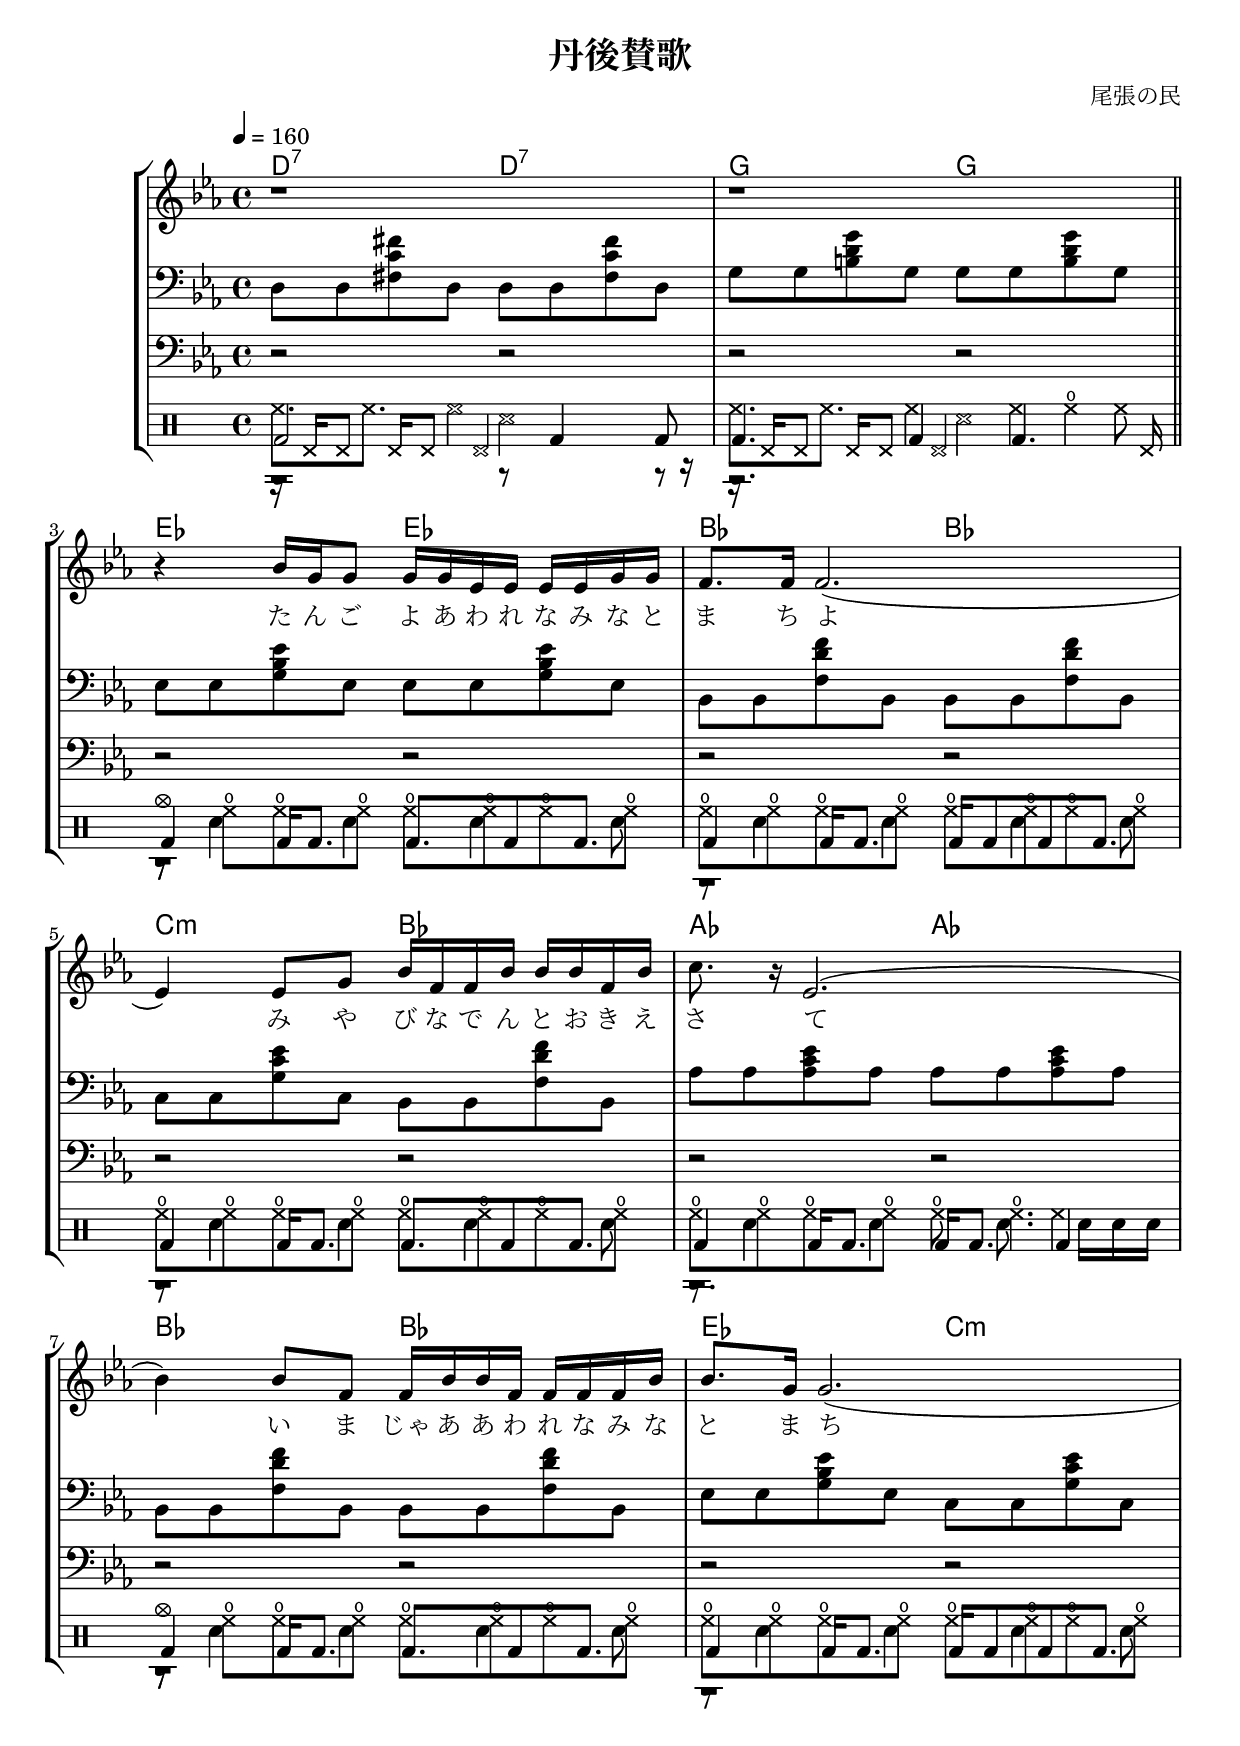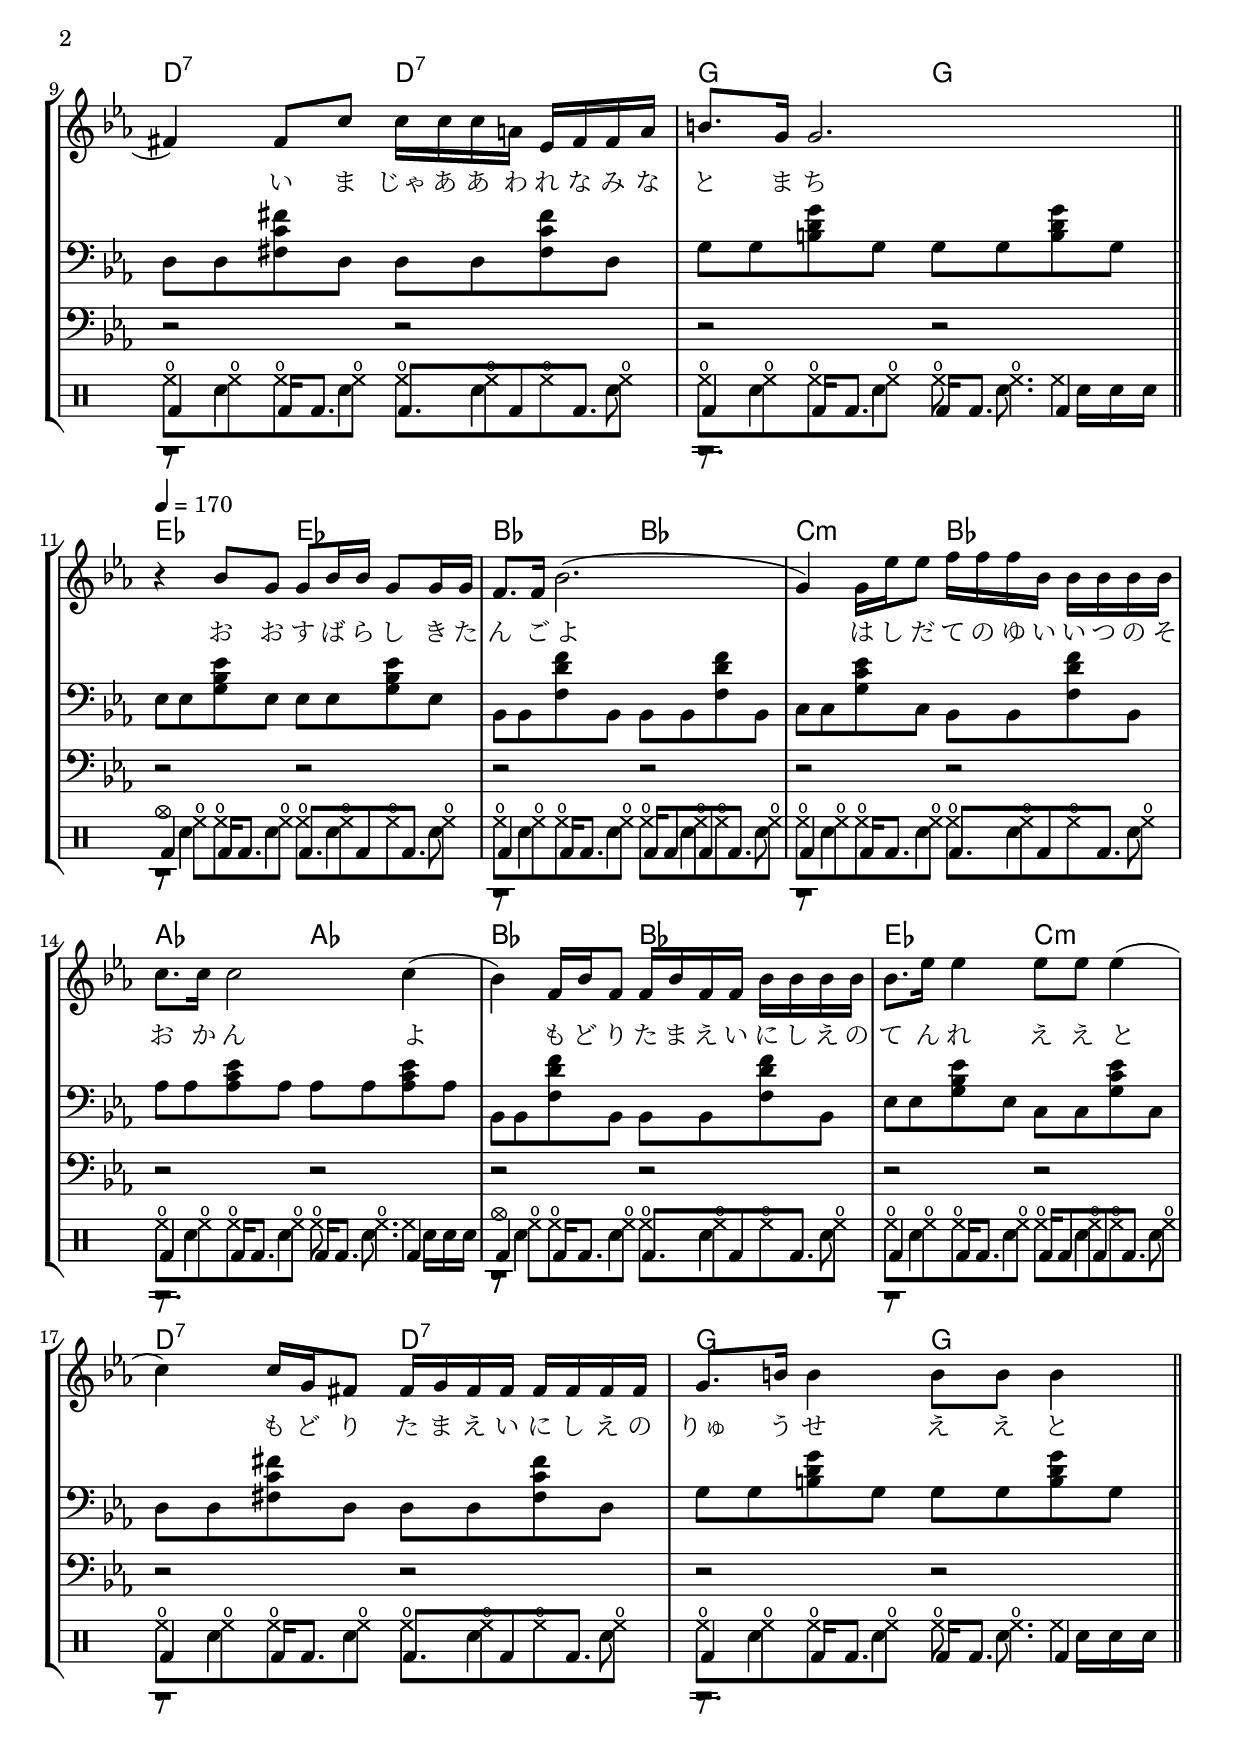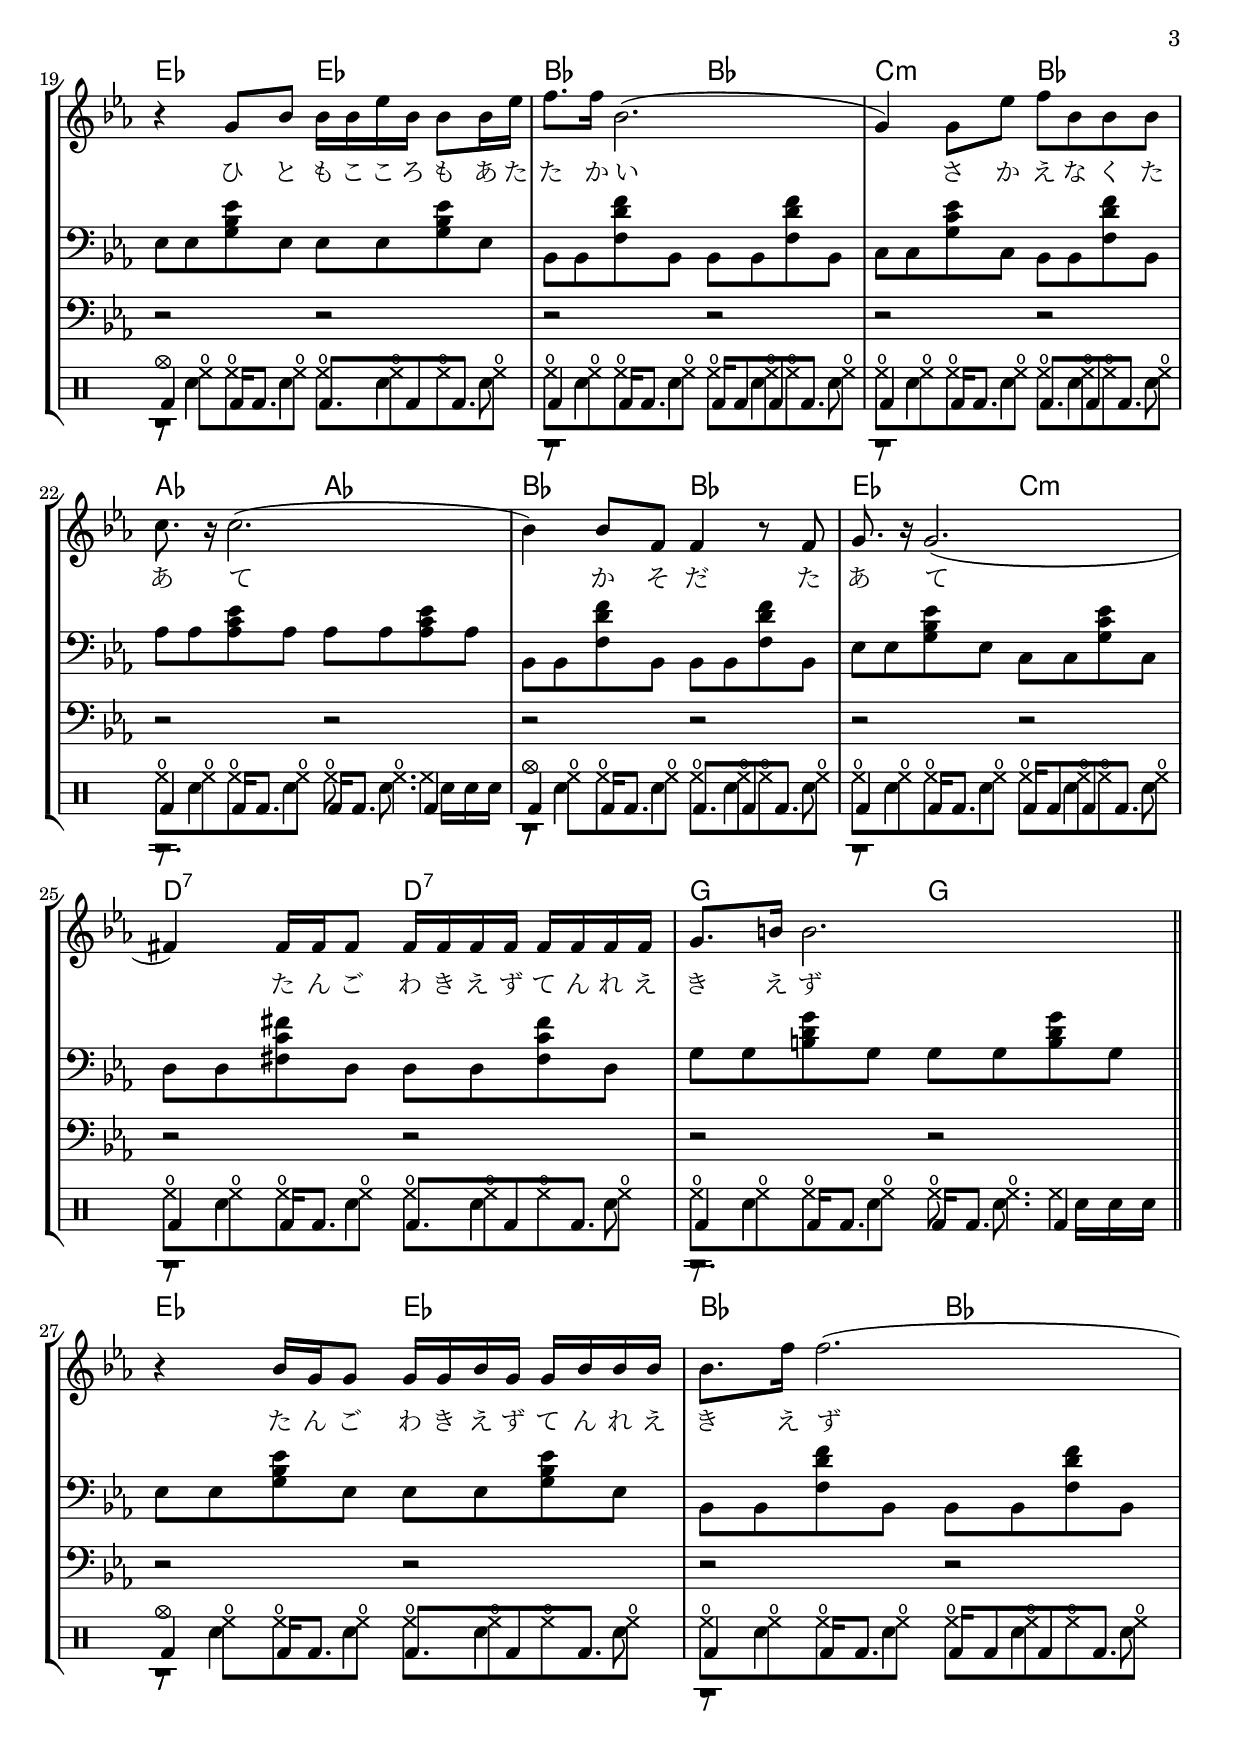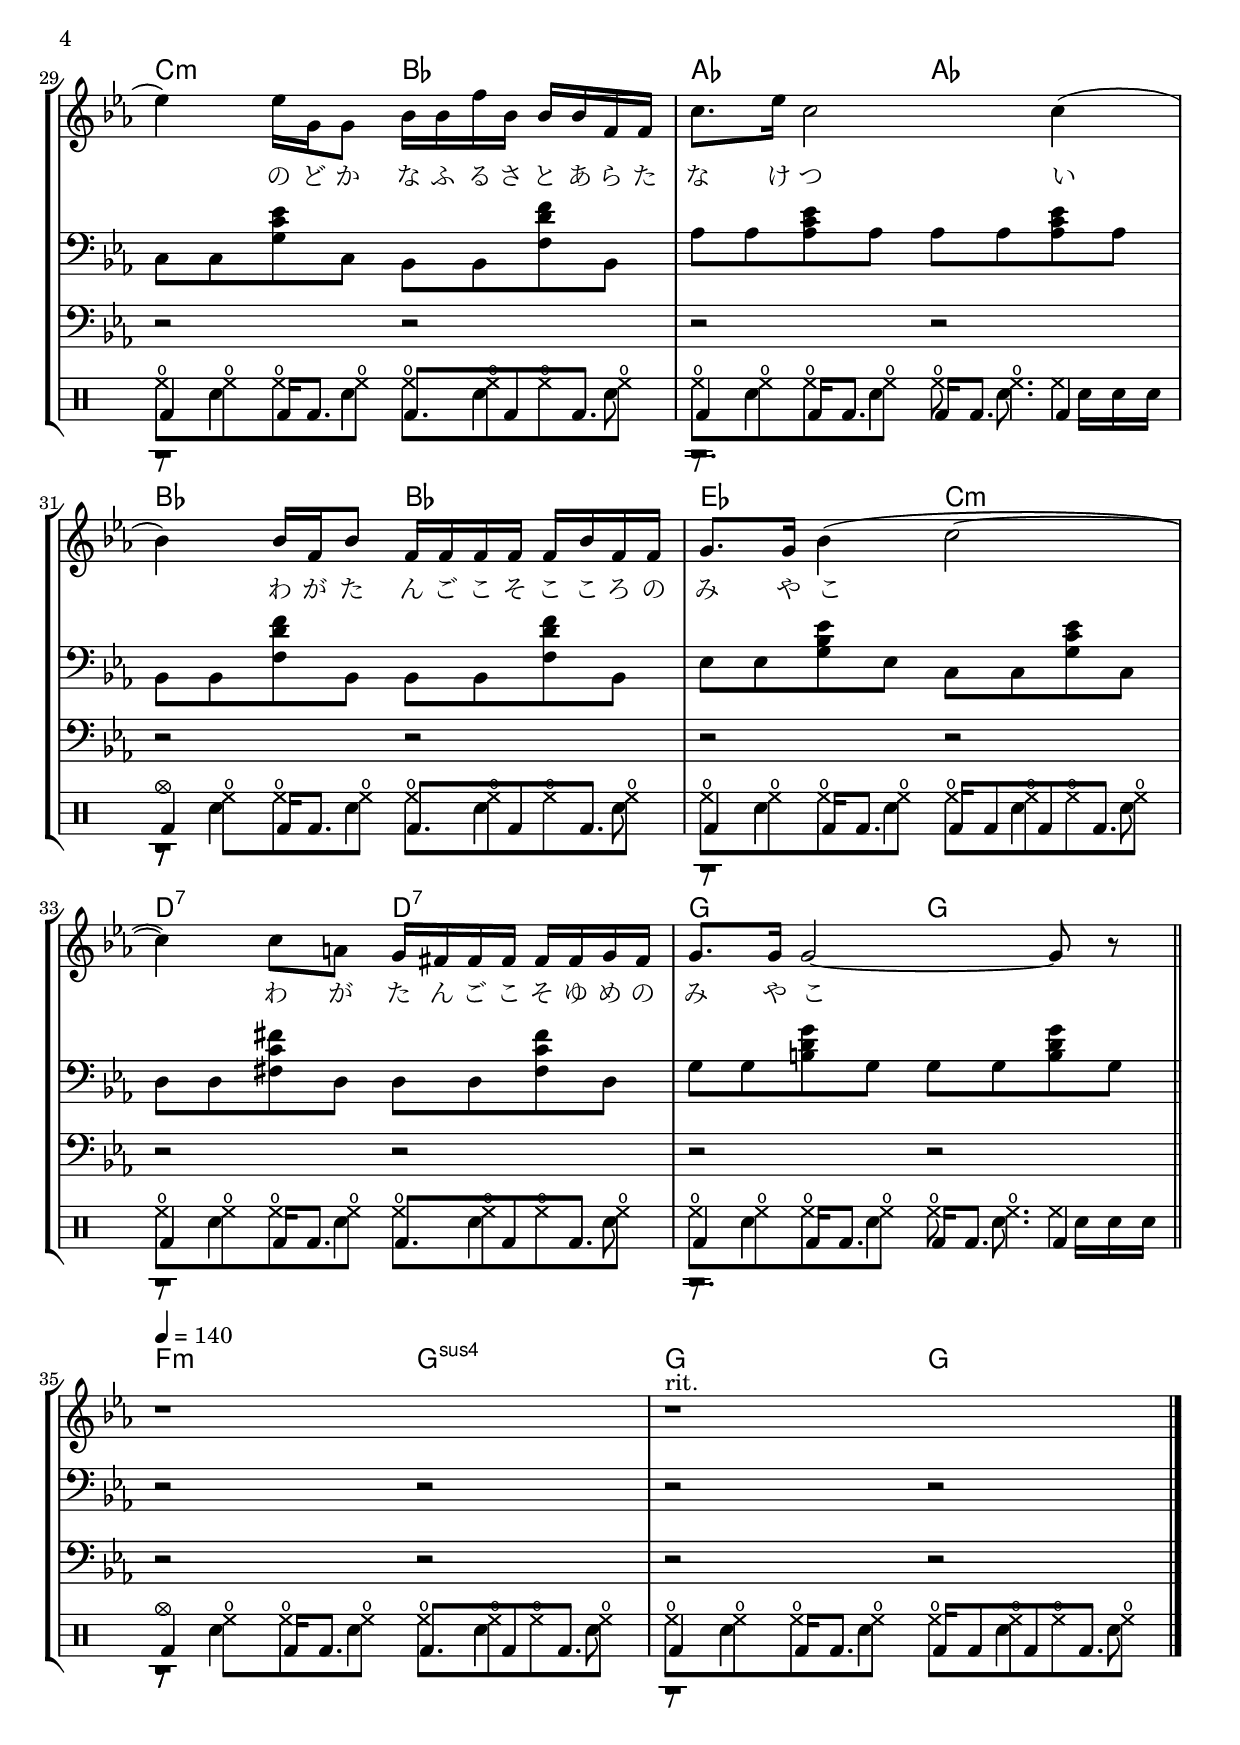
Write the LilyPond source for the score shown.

\version "2.12.1"

\header {
	title = \markup {丹後賛歌}
	composer = \markup \center-column {尾張の民}
}

harmony = \chordmode {
	d2:7 d:7 g g 

	es es bes bes c:m bes as as bes bes es c:m d:7 d:7 g g 

	es es bes bes c:m bes as as bes bes es c:m d:7 d:7 g g 

	es es bes bes c:m bes as as bes bes es c:m d:7 d:7 g g 

	es es bes bes c:m bes as as bes bes es c:m d:7 d:7 g g 

	f:m g:sus4 g g 
}

melody = {
	\key es \major
	\tempo 4 = 160
	r1 | r1   
	\set Staff.midiInstrument = #"fss0.35"
	r4 bes'16  g'16  g'8  g'16  g'16  es'16  es'16  es'16  es'16  g'16  g'16 
	f'8.  f'16  f'2. 
	(es'4)  es'8  g'8  bes'16  f'16  f'16  bes'16  bes'16  bes'16  f'16  bes'16 
	c''8.  r16  es'2. 
	(bes'4)  bes'8  f'8  f'16  bes'16  bes'16  f'16  f'16  f'16  f'16  bes'16 
	bes'8.  g'16  g'2. 
	(fis'4)  fis'8  c''8  c''16  c''16  c''16  a'16  es'16  fis'16  fis'16  a'16 
	b'8.  g'16  g'2.
	\set Staff.midiInstrument = #"fss0.35"
		\tempo 4 = 170
r4 bes'8  g'8  g'8  bes'16  bes'16  g'8  g'16  g'16 
	f'8.  f'16  bes'2. 
	(g'4)  g'16  es''16  es''8  f''16  f''16  f''16  bes'16  bes'16  bes'16  bes'16  bes'16 
	c''8.  c''16  c''2  c''4 
	(bes'4)  f'16  bes'16  f'8  f'16  bes'16  f'16  f'16  bes'16  bes'16  bes'16  bes'16 
	bes'8.  es''16  es''4  es''8  es''8  es''4 
	(c''4)  c''16  g'16  fis'8  fis'16  g'16  fis'16  fis'16  fis'16  fis'16  fis'16  fis'16 
	g'8.  b'16  b'4  b'8  b'8  b'4
	\set Staff.midiInstrument = #"fss0.35"
	r4 g'8  bes'8  bes'16  bes'16  es''16  bes'16  bes'8  bes'16  es''16 
	f''8.  f''16  bes'2. 
	(g'4)  g'8  es''8  f''8  bes'8  bes'8  bes'8 
	c''8.  r16  c''2. 
	(bes'4)  bes'8  f'8  f'4  r8  f'8 
	g'8.  r16  g'2. 
	(fis'4)  fis'16  fis'16  fis'8  fis'16  fis'16  fis'16  fis'16  fis'16  fis'16  fis'16  fis'16 
	g'8.  b'16  b'2.
	\set Staff.midiInstrument = #"fss0.35"
	r4 bes'16  g'16  g'8  g'16  g'16  bes'16  g'16  g'16  bes'16  bes'16  bes'16 
	bes'8.  f''16  f''2. 
	(es''4)  es''16  g'16  g'8  bes'16  bes'16  f''16  bes'16  bes'16  bes'16  f'16  f'16 
	c''8.  es''16  c''2  c''4 
	(bes'4)  bes'16  f'16  bes'8  f'16  f'16  f'16  f'16  f'16  bes'16  f'16  f'16 
	g'8.  g'16  bes'4  (c''2~ 
	c''4)  c''8  a'8  g'16  fis'16  fis'16  fis'16  fis'16  fis'16  g'16  fis'16 
	g'8.  g'16  g'2~g'8  	r8 	\tempo 4 = 140
	r1 | r1^"rit." \bar "|."
}

words = \lyricmode {
	
	た  ん  ご  よ  あ  わ  れ  な  み  な  と  ま  ち  よ  み  や  び  な  で  ん  と  お  き  え  さ  て  い  ま  じゃ  あ  あ  わ  れ  な  み  な  と  ま  ち  い  ま  じゃ  あ  あ  わ  れ  な  み  な  と  ま  ち  
	お  お  す  ば  ら  し  き  た  ん  ご  よ  は  し  だ  て  の  ゆ  い  い  つ  の  そ  お  か  ん  よ  も  ど  り  た  ま  え  い  に  し  え  の  て  ん  れ  え  え  と  も  ど  り  た  ま  え  い  に  し  え  の  りゅ  う  せ  え  え  と  
	ひ  と  も  こ  こ  ろ  も  あ  た  た  か  い  さ  か  え  な  く  た  あ  て  か  そ  だ  た  あ  て  た  ん  ご  わ  き  え  ず  て  ん  れ  え  き  え  ず  
	た  ん  ご  わ  き  え  ず  て  ん  れ  え  き  え  ず  の  ど  か  な  ふ  る  さ  と  あ  ら  た  な  け  つ  い  わ  が  た  ん  ご  こ  そ  こ  こ  ろ  の  み  や  こ  わ  が  た  ん  ご  こ  そ  ゆ  め  の  み  や  こ  
	
}

tempochange = {
	\tempo 4 = 160
	r1 | r1 \bar "||"
	\tempo 4 = 160
	r1 | r1 | r1 | r1 | r1 | r1 | r1 | r1 \bar "||"
	\tempo 4 = 170
	r1 | r1 | r1 | r1 | r1 | r1 | r1 | r1 \bar "||"
	\tempo 4 = 170
	r1 | r1 | r1 | r1 | r1 | r1 | r1 | r1 \bar "||"
	\tempo 4 = 170
	r1 | r1 | r1 | r1 | r1 | r1 | r1 | r1 \bar "||"
	\tempo 4 = 140
	r1 | \tempo 4 = 105 r2 \tempo 4 = 93 r2 \bar "|."
}

mainacc = {
	\clef bass
	\set Staff.midiInstrument = #"Rock Organ"
	\key es \major
	\tempo 4 = 160
	d8 d8 <fis c' fis'>8 d8
	d8 d8 <fis c' fis'>8 d8
	g8 g8 <b d' g'>8 g8
	g8 g8 <b d' g'>8 g8
	\bar "||"

	\set Staff.midiInstrument = #"Rock Organ"
	es8 es8 <g bes es'>8 es8
	es8 es8 <g bes es'>8 es8
	bes,8 bes,8 <f d' f'>8 bes,8
	bes,8 bes,8 <f d' f'>8 bes,8
	c8 c8 <g c' es'>8 c8
	bes,8 bes,8 <f d' f'>8 bes,8
	as8 as8 <as c' es'>8 as8
	as8 as8 <as c' es'>8 as8
	bes,8 bes,8 <f d' f'>8 bes,8
	bes,8 bes,8 <f d' f'>8 bes,8
	es8 es8 <g bes es'>8 es8
	c8 c8 <g c' es'>8 c8
	d8 d8 <fis c' fis'>8 d8
	d8 d8 <fis c' fis'>8 d8
	g8 g8 <b d' g'>8 g8
	g8 g8 <b d' g'>8 g8
	\bar "||"

	\set Staff.midiInstrument = #"Rock Organ"
	\tempo 4 = 170
	es8 es8 <g bes es'>8 es8
	es8 es8 <g bes es'>8 es8
	bes,8 bes,8 <f d' f'>8 bes,8
	bes,8 bes,8 <f d' f'>8 bes,8
	c8 c8 <g c' es'>8 c8
	bes,8 bes,8 <f d' f'>8 bes,8
	as8 as8 <as c' es'>8 as8
	as8 as8 <as c' es'>8 as8
	bes,8 bes,8 <f d' f'>8 bes,8
	bes,8 bes,8 <f d' f'>8 bes,8
	es8 es8 <g bes es'>8 es8
	c8 c8 <g c' es'>8 c8
	d8 d8 <fis c' fis'>8 d8
	d8 d8 <fis c' fis'>8 d8
	g8 g8 <b d' g'>8 g8
	g8 g8 <b d' g'>8 g8
	\bar "||"

	\set Staff.midiInstrument = #"Rock Organ"
	es8 es8 <g bes es'>8 es8
	es8 es8 <g bes es'>8 es8
	bes,8 bes,8 <f d' f'>8 bes,8
	bes,8 bes,8 <f d' f'>8 bes,8
	c8 c8 <g c' es'>8 c8
	bes,8 bes,8 <f d' f'>8 bes,8
	as8 as8 <as c' es'>8 as8
	as8 as8 <as c' es'>8 as8
	bes,8 bes,8 <f d' f'>8 bes,8
	bes,8 bes,8 <f d' f'>8 bes,8
	es8 es8 <g bes es'>8 es8
	c8 c8 <g c' es'>8 c8
	d8 d8 <fis c' fis'>8 d8
	d8 d8 <fis c' fis'>8 d8
	g8 g8 <b d' g'>8 g8
	g8 g8 <b d' g'>8 g8
	\bar "||"

	\set Staff.midiInstrument = #"Rock Organ"
	es8 es8 <g bes es'>8 es8
	es8 es8 <g bes es'>8 es8
	bes,8 bes,8 <f d' f'>8 bes,8
	bes,8 bes,8 <f d' f'>8 bes,8
	c8 c8 <g c' es'>8 c8
	bes,8 bes,8 <f d' f'>8 bes,8
	as8 as8 <as c' es'>8 as8
	as8 as8 <as c' es'>8 as8
	bes,8 bes,8 <f d' f'>8 bes,8
	bes,8 bes,8 <f d' f'>8 bes,8
	es8 es8 <g bes es'>8 es8
	c8 c8 <g c' es'>8 c8
	d8 d8 <fis c' fis'>8 d8
	d8 d8 <fis c' fis'>8 d8
	g8 g8 <b d' g'>8 g8
	g8 g8 <b d' g'>8 g8
	\bar "||"

	\set Staff.midiInstrument = #"Acoustic grand"
	\tempo 4 = 140
	r2
	r2
	r2
	r2
	\bar "|."
}

subacc = {
	\clef bass
	\set Staff.midiInstrument = #"Dulcimer"
	\key es \major
	\tempo 4 = 160
	r2
	r2
	r2
	r2
	\bar "||"

	\set Staff.midiInstrument = #"Dulcimer"
	r2
	r2
	r2
	r2
	r2
	r2
	r2
	r2
	r2
	r2
	r2
	r2
	r2
	r2
	r2
	r2
	\bar "||"

	\set Staff.midiInstrument = #"Dulcimer"
	\tempo 4 = 170
	r2
	r2
	r2
	r2
	r2
	r2
	r2
	r2
	r2
	r2
	r2
	r2
	r2
	r2
	r2
	r2
	\bar "||"

	\set Staff.midiInstrument = #"Dulcimer"
	r2
	r2
	r2
	r2
	r2
	r2
	r2
	r2
	r2
	r2
	r2
	r2
	r2
	r2
	r2
	r2
	\bar "||"

	\set Staff.midiInstrument = #"Dulcimer"
	r2
	r2
	r2
	r2
	r2
	r2
	r2
	r2
	r2
	r2
	r2
	r2
	r2
	r2
	r2
	r2
	\bar "||"

	\set Staff.midiInstrument = #"Acoustic grand"
	\tempo 4 = 140
	r2
	r2
	r2
	r2
	\bar "|."
}

percA = {
	\drummode {
	r1  |r2. hho4  \bar "||"
	cymc1  |r1  |r1  |r1  |cymc1  |r1  |r1  |r1  \bar "||"
	cymc1  |r1  |r1  |r1  |cymc1  |r1  |r1  |r1  \bar "||"
	cymc1  |r1  |r1  |r1  |cymc1  |r1  |r1  |r1  \bar "||"
	cymc1  |r1  |r1  |r1  |cymc1  |r1  |r1  |r1  \bar "||"
	cymc1  |r1  \bar "|."
	}
}

percB = {
	\drummode {
	r16 hhp16 hhp8 hhp16 hhp8 hhp2 r16  |r16 hhp16 hhp8 hhp16 hhp8 hhp2 hhp16  \bar "||"
	r8 hho8 hho8 hho8 hho8 hho8 hho8 hho8  |hho8 hho8 hho8 hho8 hho8 hho8 hho8 hho8  |hho8 hho8 hho8 hho8 hho8 hho8 hho8 hho8  |hho8 hho8 hho8 hho8 hho8 hho4.  |r8 hho8 hho8 hho8 hho8 hho8 hho8 hho8  |hho8 hho8 hho8 hho8 hho8 hho8 hho8 hho8  |hho8 hho8 hho8 hho8 hho8 hho8 hho8 hho8  |hho8 hho8 hho8 hho8 hho8 hho4.  \bar "||"
	r8 hho8 hho8 hho8 hho8 hho8 hho8 hho8  |hho8 hho8 hho8 hho8 hho8 hho8 hho8 hho8  |hho8 hho8 hho8 hho8 hho8 hho8 hho8 hho8  |hho8 hho8 hho8 hho8 hho8 hho4.  |r8 hho8 hho8 hho8 hho8 hho8 hho8 hho8  |hho8 hho8 hho8 hho8 hho8 hho8 hho8 hho8  |hho8 hho8 hho8 hho8 hho8 hho8 hho8 hho8  |hho8 hho8 hho8 hho8 hho8 hho4.  \bar "||"
	r8 hho8 hho8 hho8 hho8 hho8 hho8 hho8  |hho8 hho8 hho8 hho8 hho8 hho8 hho8 hho8  |hho8 hho8 hho8 hho8 hho8 hho8 hho8 hho8  |hho8 hho8 hho8 hho8 hho8 hho4.  |r8 hho8 hho8 hho8 hho8 hho8 hho8 hho8  |hho8 hho8 hho8 hho8 hho8 hho8 hho8 hho8  |hho8 hho8 hho8 hho8 hho8 hho8 hho8 hho8  |hho8 hho8 hho8 hho8 hho8 hho4.  \bar "||"
	r8 hho8 hho8 hho8 hho8 hho8 hho8 hho8  |hho8 hho8 hho8 hho8 hho8 hho8 hho8 hho8  |hho8 hho8 hho8 hho8 hho8 hho8 hho8 hho8  |hho8 hho8 hho8 hho8 hho8 hho4.  |r8 hho8 hho8 hho8 hho8 hho8 hho8 hho8  |hho8 hho8 hho8 hho8 hho8 hho8 hho8 hho8  |hho8 hho8 hho8 hho8 hho8 hho8 hho8 hho8  |hho8 hho8 hho8 hho8 hho8 hho4.  \bar "||"
	r8 hho8 hho8 hho8 hho8 hho8 hho8 hho8  |hho8 hho8 hho8 hho8 hho8 hho8 hho8 hho8  \bar "|."
	}
}

percC = {
	\drummode {
	hh8. hh8. hh2 r8  |hh8. hh8. hh4 hh4 hh8  \bar "||"
	r1  |r1  |r1  |r2. hh4  |r1  |r1  |r1  |r2. hh4  \bar "||"
	r1  |r1  |r1  |r2. hh4  |r1  |r1  |r1  |r2. hh4  \bar "||"
	r1  |r1  |r1  |r2. hh4  |r1  |r1  |r1  |r2. hh4  \bar "||"
	r1  |r1  |r1  |r2. hh4  |r1  |r1  |r1  |r2. hh4  \bar "||"
	r1  |r1  \bar "|."
	}
}

percD = {
	\drummode {
	r2 ss2  |r2 ss2  \bar "||"
	r8 sn4 sn4 sn4 sn8  |r8 sn4 sn4 sn4 sn8  |r8 sn4 sn4 sn4 sn8  |r8 sn4 sn4 sn8. sn16 sn16 sn16  |r8 sn4 sn4 sn4 sn8  |r8 sn4 sn4 sn4 sn8  |r8 sn4 sn4 sn4 sn8  |r8 sn4 sn4 sn8. sn16 sn16 sn16  \bar "||"
	r8 sn4 sn4 sn4 sn8  |r8 sn4 sn4 sn4 sn8  |r8 sn4 sn4 sn4 sn8  |r8 sn4 sn4 sn8. sn16 sn16 sn16  |r8 sn4 sn4 sn4 sn8  |r8 sn4 sn4 sn4 sn8  |r8 sn4 sn4 sn4 sn8  |r8 sn4 sn4 sn8. sn16 sn16 sn16  \bar "||"
	r8 sn4 sn4 sn4 sn8  |r8 sn4 sn4 sn4 sn8  |r8 sn4 sn4 sn4 sn8  |r8 sn4 sn4 sn8. sn16 sn16 sn16  |r8 sn4 sn4 sn4 sn8  |r8 sn4 sn4 sn4 sn8  |r8 sn4 sn4 sn4 sn8  |r8 sn4 sn4 sn8. sn16 sn16 sn16  \bar "||"
	r8 sn4 sn4 sn4 sn8  |r8 sn4 sn4 sn4 sn8  |r8 sn4 sn4 sn4 sn8  |r8 sn4 sn4 sn8. sn16 sn16 sn16  |r8 sn4 sn4 sn4 sn8  |r8 sn4 sn4 sn4 sn8  |r8 sn4 sn4 sn4 sn8  |r8 sn4 sn4 sn8. sn16 sn16 sn16  \bar "||"
	r8 sn4 sn4 sn4 sn8  |r8 sn4 sn4 sn4 sn8  \bar "|."
	}
}

percE = {
	\drummode {
	bd2 r8 bd4 bd8  |bd4. bd4 bd4.  \bar "||"
	bd4 bd16 bd8. bd8. bd8 bd8.  |bd4 bd16 bd8. bd16 bd8 bd8 bd8.  |bd4 bd16 bd8. bd8. bd8 bd8.  |bd4 bd16 bd8. bd16 bd8. bd4  |bd4 bd16 bd8. bd8. bd8 bd8.  |bd4 bd16 bd8. bd16 bd8 bd8 bd8.  |bd4 bd16 bd8. bd8. bd8 bd8.  |bd4 bd16 bd8. bd16 bd8. bd4  \bar "||"
	bd4 bd16 bd8. bd8. bd8 bd8.  |bd4 bd16 bd8. bd16 bd8 bd8 bd8.  |bd4 bd16 bd8. bd8. bd8 bd8.  |bd4 bd16 bd8. bd16 bd8. bd4  |bd4 bd16 bd8. bd8. bd8 bd8.  |bd4 bd16 bd8. bd16 bd8 bd8 bd8.  |bd4 bd16 bd8. bd8. bd8 bd8.  |bd4 bd16 bd8. bd16 bd8. bd4  \bar "||"
	bd4 bd16 bd8. bd8. bd8 bd8.  |bd4 bd16 bd8. bd16 bd8 bd8 bd8.  |bd4 bd16 bd8. bd8. bd8 bd8.  |bd4 bd16 bd8. bd16 bd8. bd4  |bd4 bd16 bd8. bd8. bd8 bd8.  |bd4 bd16 bd8. bd16 bd8 bd8 bd8.  |bd4 bd16 bd8. bd8. bd8 bd8.  |bd4 bd16 bd8. bd16 bd8. bd4  \bar "||"
	bd4 bd16 bd8. bd8. bd8 bd8.  |bd4 bd16 bd8. bd16 bd8 bd8 bd8.  |bd4 bd16 bd8. bd8. bd8 bd8.  |bd4 bd16 bd8. bd16 bd8. bd4  |bd4 bd16 bd8. bd8. bd8 bd8.  |bd4 bd16 bd8. bd16 bd8 bd8 bd8.  |bd4 bd16 bd8. bd8. bd8 bd8.  |bd4 bd16 bd8. bd16 bd8. bd4  \bar "||"
	bd4 bd16 bd8. bd8. bd8 bd8.  |bd4 bd16 bd8. bd16 bd8 bd8 bd8.  \bar "|."
	}
}

\score {
	<<
		\new StaffGroup <<
			\new ChordNames {\harmony}
			\new Voice = "melody" {\melody}
			\new Lyrics \lyricsto "melody" \words
			\new Staff = "mainacc" {\mainacc}
			\new Staff = "subacc" {\subacc}
			\new DrumStaff <<
				\new DrumVoice {\percA}
				\new DrumVoice {\percB}
				\new DrumVoice {\percC}
				\new DrumVoice {\percD}
				\new DrumVoice {\percE}
			>>
		>>
	>>
	\layout { }
}
